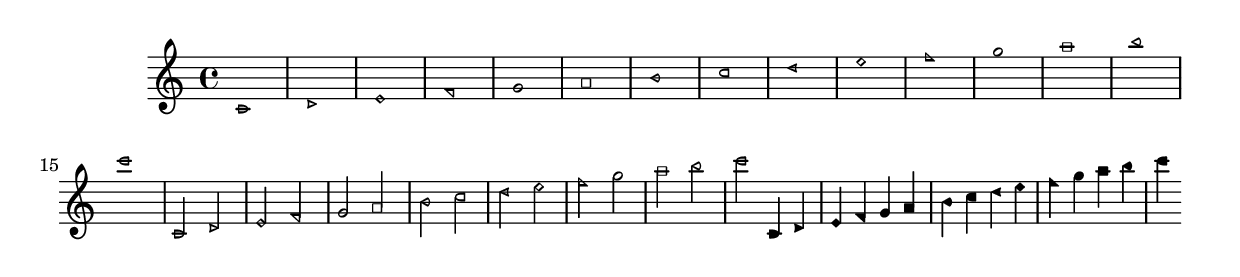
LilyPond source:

\header {

  texidoc = "Notes can be set in the Funk (Harmonica Sacra) style."

}
\version "2.14.0"

\relative c' {
  \key c \major
  \funkHeads
  c1 d e f g a b c d e f g a b c
  c,,2 d e f g a b c d e f g a b c
  c,,4 d e f g a b c d e f g a b c
}

